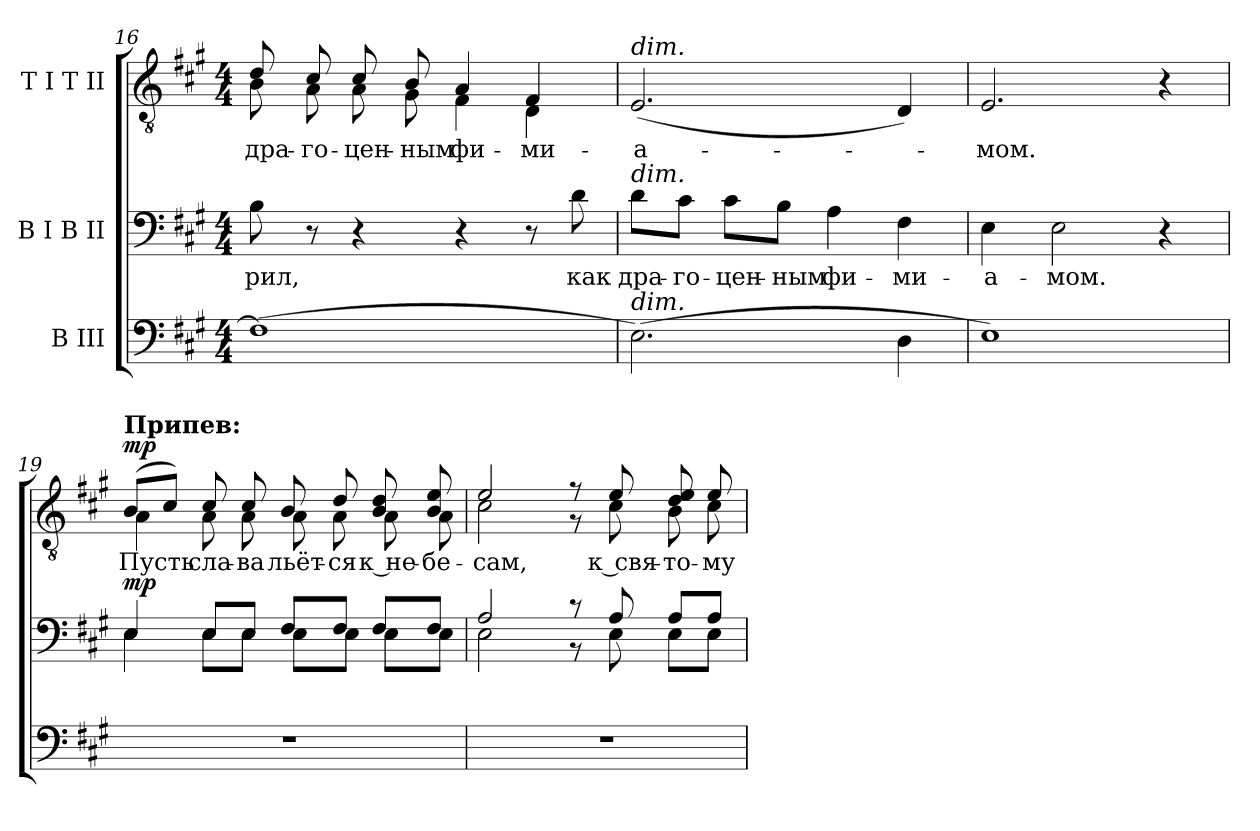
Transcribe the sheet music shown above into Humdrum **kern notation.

**kern	**kern	**text	**dynam	**kern	**text	**dynam
*part3	*part2	*part2	*part2	*part1	*part1	*part1
*staff3	*staff2	*staff2	*staff2	*staff1	*staff1	*staff1
*I"B III	*I"B I B II	*	*	*I"Т I T II	*	*
*clefF4	*clefF4	*	*	*clefGv2	*	*
*	*	*	*	*ITrd7c12	*	*
*k[f#c#g#]	*k[f#c#g#]	*	*	*k[f#c#g#]	*	*
*A:	*A:	*	*	*A:	*	*
*M4/4	*M4/4	*	*	*M4/4	*	*
=16	=16	=16	=16	=16	=16	=16
!	!	!LO:LY:b:color=#000000	!	!	!	!
!	!	!	!	!	!LO:LY:b:color=#000000	!
*	*	*	*	*^	*	*
(1F#i]	8Bi\	рил,	.	8Di/	8BBi\	дра-	.
!	!	!	!	!	!	!LO:LY:b:color=#000000	!
.	8r	.	.	8C#i/	8AAi\	го-	.
!	!	!	!	!	!	!LO:LY:b:color=#000000	!
.	4r	.	.	8C#i/	8AAi\	цен-	.
!	!	!	!	!	!	!LO:LY:b:color=#000000	!
.	.	.	.	8BBi/	8GG#i\	ным	.
!	!	!	!	!	!	!LO:LY:b:color=#000000	!
.	4r	.	.	4AAi/	4FF#i\	фи-	.
!	!	!	!	!	!	!LO:LY:b:color=#000000	!
.	8r	.	.	4FF#i/	4DDi\	ми-	.
!	!	!LO:LY:b:color=#000000	!	!	!	!	!
.	8di\	как	.	.	.	.	.
*	*	*	*	*v	*v	*	*
=17	=17	=17	=17	=17	=17	=17
!	!	!LO:LY:b:color=#000000	!	!	!	!
!	!	!	!	!LO:TX:a:i:t=dim.	!	!
!	!LO:TX:a:i:t=dim.	!	!	!	!	!
!LO:TX:a:i:t=dim.	!	!	!	!	!	!
!	!	!	!	!	!LO:LY:b:color=#000000	!
(2.Ei\)	8di\L	дра-	.	(2.EEi/	а-	.
!	!	!LO:LY:b:color=#000000	!	!	!	!
.	8c#i\J	го-	.	.	.	.
!	!	!LO:LY:b:color=#000000	!	!	!	!
.	8c#i\L	цен-	.	.	.	.
!	!	!LO:LY:b:color=#000000	!	!	!	!
.	8Bi\J	ным	.	.	.	.
!	!	!LO:LY:b:color=#000000	!	!	!	!
.	4Ai\	фи-	.	.	.	.
!	!	!LO:LY:b:color=#000000	!	!	!	!
4Di\	4F#i\	ми-	.	4DDi/)	.	.
=18	=18	=18	=18	=18	=18	=18
!	!	!LO:LY:b:color=#000000	!	!	!	!
!	!	!	!	!	!LO:LY:b:color=#000000	!
1Ei)	4Ei\	а-	.	2.EEi/	мом.	.
!	!	!LO:LY:b:color=#000000	!	!	!	!
.	2Ei\	мом.	.	.	.	.
.	4r	.	.	4r	.	.
!!LO:LB:g=z
=19	=19	=19	=19	=19	=19	=19
*	*^	*	*	*^	*	*
!	!	!	!	!	!LO:TX:a:B:t=Припев&colon;	!	!	!
!	!	!	!	!	!	!	!LO:LY:b:color=#000000	!
1r	4Ei/	4Ei\	.	mp	(8BBi/L	4AAi\	Пусть	mp
.	.	.	.	.	8C#i/J)	.	.	.
!	!	!	!	!	!	!	!LO:LY:b:color=#000000	!
.	8Ei/L	8Ei\L	.	.	8C#i/	8AAi\	сла-	.
!	!	!	!	!	!	!	!LO:LY:b:color=#000000	!
.	8Ei/J	8Ei\J	.	.	8C#i/	8AAi\	ва	.
!	!	!	!	!	!	!	!LO:LY:b:color=#000000	!
.	8F#i/L	8Ei\L	.	.	8BBi/	8AAi\	льёт-	.
!	!	!	!	!	!	!	!LO:LY:b:color=#000000	!
.	8F#i/J	8Ei\J	.	.	8Di/	8AAi\	ся	.
!	!	!	!	!	!	!	!LO:LY:b:color=#000000	!
.	8F#i/L	8Ei\L	.	.	8BBi/ 8Di	8AAi\	к не-	.
!	!	!	!	!	!	!	!LO:LY:b:color=#000000	!
.	8F#i/J	8Ei\J	.	.	8BBi/ 8Ei	8AAi\	бе-	.
=20	=20	=20	=20	=20	=20	=20	=20	=20
!	!	!	!	!	!	!	!LO:LY:b:color=#000000	!
1r	2Ai/	2Ei\	.	.	2Ei/	2C#i\	сам,	.
.	8r	8r	.	.	8r	8r	.	.
!	!	!	!	!	!	!	!LO:LY:b:color=#000000	!
.	8Ai/	8Ei\	.	.	8Ei/	8C#i\	к свя-	.
!	!	!	!	!	!	!	!LO:LY:b:color=#000000	!
.	8Ai/L	8Ei\L	.	.	8Di/ 8Ei	8BBi\	то-	.
!	!	!	!	!	!	!	!LO:LY:b:color=#000000	!
.	8Ai/J	8Ei\J	.	.	8Ei/	8C#i\	му	.
*	*v	*v	*	*	*	*	*	*
*	*	*	*	*v	*v	*	*
=	=	=	=	=	=	=
*-	*-	*-	*-	*-	*-	*-
